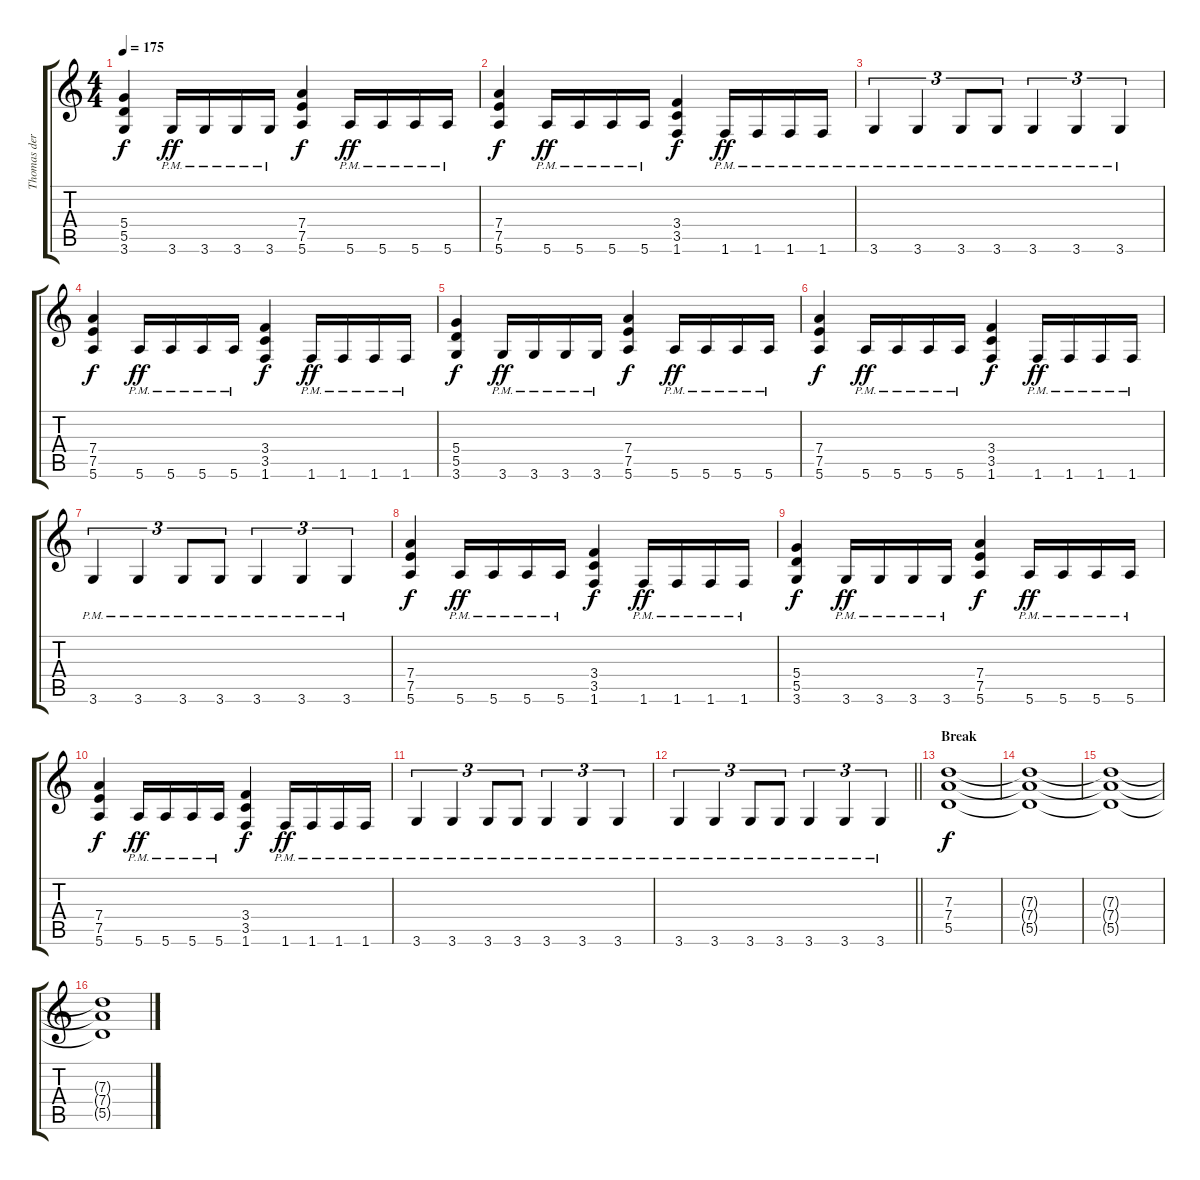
\track ("Thomas der Münzer" "Thomas der") {instrument distortionguitar}
\staff {score tabs}
\tuning (E4 B3 G3 D3 A2 E2) {hide}
\ts (4 4)
\tempo 175
\clef g2
\ks c
(5.4 5.5 3.6).4{dy f} 3.6{pm}.16{dy ff} 3.6{pm}.16 3.6{pm}.16 3.6{pm}.16 (7.4 7.5 5.6).4{dy f} 5.6{pm}.16{dy ff} 5.6{pm}.16 5.6{pm}.16 5.6{pm}.16 |
(7.4 7.5 5.6).4{dy f} 5.6{pm}.16{dy ff} 5.6{pm}.16 5.6{pm}.16 5.6{pm}.16 (3.4 3.5 1.6).4{dy f} 1.6{pm}.16{dy ff} 1.6{pm}.16 1.6{pm}.16 1.6{pm}.16 |
3.6{pm}.4{tu (3 2)} 3.6{pm}.4{tu (3 2)} 3.6{pm}.8{tu (3 2)} 3.6{pm}.8{tu (3 2)} 3.6{pm}.4{tu (3 2)} 3.6{pm}.4{tu (3 2)} 3.6{pm}.4{tu (3 2)} |
(7.4 7.5 5.6).4{dy f} 5.6{pm}.16{dy ff} 5.6{pm}.16 5.6{pm}.16 5.6{pm}.16 (3.4 3.5 1.6).4{dy f} 1.6{pm}.16{dy ff} 1.6{pm}.16 1.6{pm}.16 1.6{pm}.16 |
(5.4 5.5 3.6).4{dy f} 3.6{pm}.16{dy ff} 3.6{pm}.16 3.6{pm}.16 3.6{pm}.16 (7.4 7.5 5.6).4{dy f} 5.6{pm}.16{dy ff} 5.6{pm}.16 5.6{pm}.16 5.6{pm}.16 |
(7.4 7.5 5.6).4{dy f} 5.6{pm}.16{dy ff} 5.6{pm}.16 5.6{pm}.16 5.6{pm}.16 (3.4 3.5 1.6).4{dy f} 1.6{pm}.16{dy ff} 1.6{pm}.16 1.6{pm}.16 1.6{pm}.16 |
3.6{pm}.4{tu (3 2)} 3.6{pm}.4{tu (3 2)} 3.6{pm}.8{tu (3 2)} 3.6{pm}.8{tu (3 2)} 3.6{pm}.4{tu (3 2)} 3.6{pm}.4{tu (3 2)} 3.6{pm}.4{tu (3 2)} |
(7.4 7.5 5.6).4{dy f} 5.6{pm}.16{dy ff} 5.6{pm}.16 5.6{pm}.16 5.6{pm}.16 (3.4 3.5 1.6).4{dy f} 1.6{pm}.16{dy ff} 1.6{pm}.16 1.6{pm}.16 1.6{pm}.16 |
(5.4 5.5 3.6).4{dy f} 3.6{pm}.16{dy ff} 3.6{pm}.16 3.6{pm}.16 3.6{pm}.16 (7.4 7.5 5.6).4{dy f} 5.6{pm}.16{dy ff} 5.6{pm}.16 5.6{pm}.16 5.6{pm}.16 |
(7.4 7.5 5.6).4{dy f} 5.6{pm}.16{dy ff} 5.6{pm}.16 5.6{pm}.16 5.6{pm}.16 (3.4 3.5 1.6).4{dy f} 1.6{pm}.16{dy ff} 1.6{pm}.16 1.6{pm}.16 1.6{pm}.16 |
3.6{pm}.4{tu (3 2)} 3.6{pm}.4{tu (3 2)} 3.6{pm}.8{tu (3 2)} 3.6{pm}.8{tu (3 2)} 3.6{pm}.4{tu (3 2)} 3.6{pm}.4{tu (3 2)} 3.6{pm}.4{tu (3 2)} |
\barLineRight lightlight
3.6{pm}.4{tu (3 2)} 3.6{pm}.4{tu (3 2)} 3.6{pm}.8{tu (3 2)} 3.6{pm}.8{tu (3 2)} 3.6{pm}.4{tu (3 2)} 3.6{pm}.4{tu (3 2)} 3.6{pm}.4{tu (3 2)} |
\section ("" "Break")
(7.3 7.4 5.5).1{dy f volume 0} |
(7.3{t} 7.4{t} 5.5{t}).1 |
(7.3{t} 7.4{t} 5.5{t}).1 |
(7.3{t} 7.4{t} 5.5{t}).1
